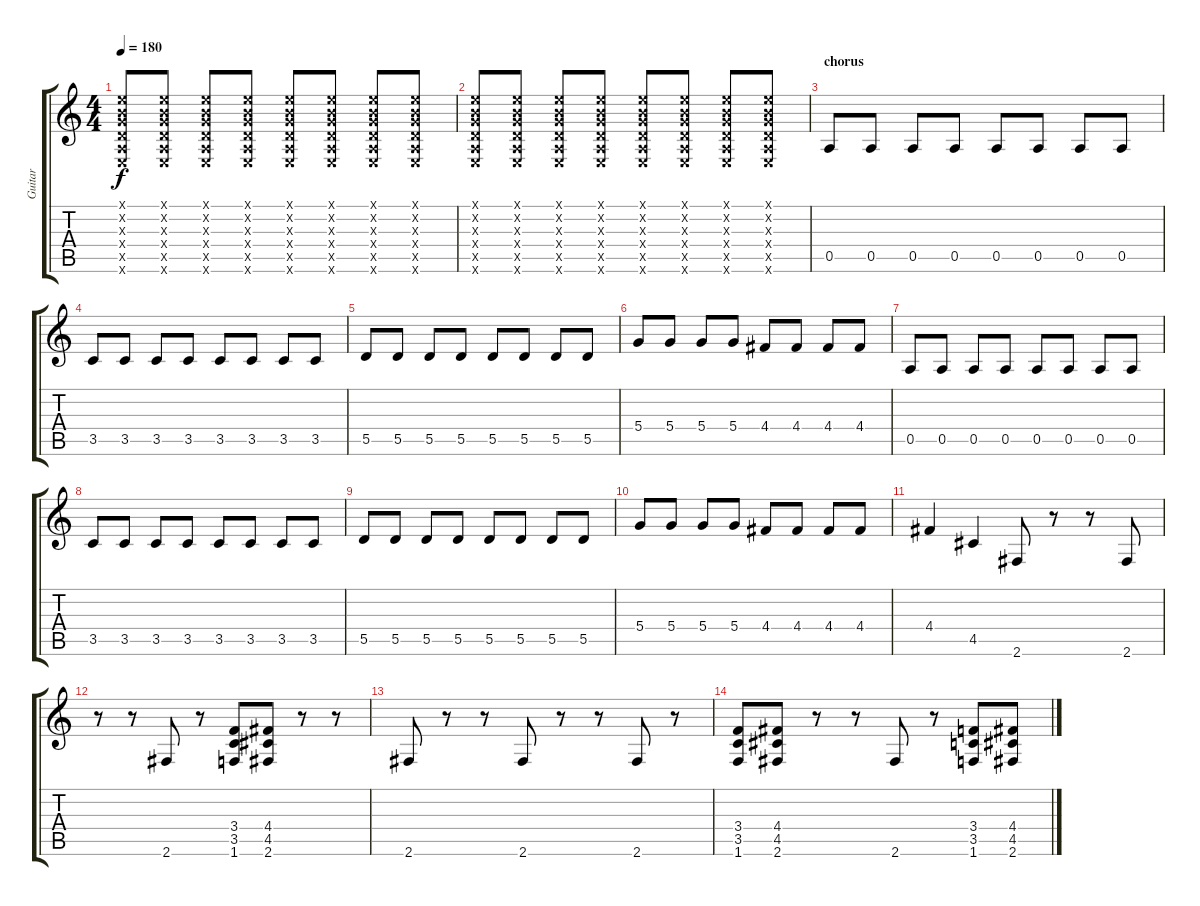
\track ("Guitar" "Guitar") {instrument overdrivenguitar}
\staff {score tabs}
\tuning (E4 B3 G3 D3 A2 E2) {hide}
\ts (4 4)
\tempo 180
\clef g2
\ks c
(0.1{x} 0.2{x} 0.3{x} 0.4{x} 0.5{x} 0.6{x}).8{dy f} (0.1{x} 0.2{x} 0.3{x} 0.4{x} 0.5{x} 0.6{x}).8 (0.1{x} 0.2{x} 0.3{x} 0.4{x} 0.5{x} 0.6{x}).8 (0.1{x} 0.2{x} 0.3{x} 0.4{x} 0.5{x} 0.6{x}).8 (0.1{x} 0.2{x} 0.3{x} 0.4{x} 0.5{x} 0.6{x}).8 (0.1{x} 0.2{x} 0.3{x} 0.4{x} 0.5{x} 0.6{x}).8 (0.1{x} 0.2{x} 0.3{x} 0.4{x} 0.5{x} 0.6{x}).8 (0.1{x} 0.2{x} 0.3{x} 0.4{x} 0.5{x} 0.6{x}).8 |
(0.1{x} 0.2{x} 0.3{x} 0.4{x} 0.5{x} 0.6{x}).8 (0.1{x} 0.2{x} 0.3{x} 0.4{x} 0.5{x} 0.6{x}).8 (0.1{x} 0.2{x} 0.3{x} 0.4{x} 0.5{x} 0.6{x}).8 (0.1{x} 0.2{x} 0.3{x} 0.4{x} 0.5{x} 0.6{x}).8 (0.1{x} 0.2{x} 0.3{x} 0.4{x} 0.5{x} 0.6{x}).8 (0.1{x} 0.2{x} 0.3{x} 0.4{x} 0.5{x} 0.6{x}).8 (0.1{x} 0.2{x} 0.3{x} 0.4{x} 0.5{x} 0.6{x}).8 (0.1{x} 0.2{x} 0.3{x} 0.4{x} 0.5{x} 0.6{x}).8 |
\section ("" "chorus")
0.5.8 0.5.8 0.5.8 0.5.8 0.5.8 0.5.8 0.5.8 0.5.8 |
3.5.8 3.5.8 3.5.8 3.5.8 3.5.8 3.5.8 3.5.8 3.5.8 |
5.5.8 5.5.8 5.5.8 5.5.8 5.5.8 5.5.8 5.5.8 5.5.8 |
5.4.8 5.4.8 5.4.8 5.4.8 4.4.8 4.4.8 4.4.8 4.4.8 |
0.5.8 0.5.8 0.5.8 0.5.8 0.5.8 0.5.8 0.5.8 0.5.8 |
3.5.8 3.5.8 3.5.8 3.5.8 3.5.8 3.5.8 3.5.8 3.5.8 |
5.5.8 5.5.8 5.5.8 5.5.8 5.5.8 5.5.8 5.5.8 5.5.8 |
5.4.8 5.4.8 5.4.8 5.4.8 4.4.8 4.4.8 4.4.8 4.4.8 |
4.4.4 4.5.4 2.6.8 r.8 r.8 2.6.8 |
r.8 r.8 2.6.8 r.8 (3.4 3.5 1.6).8 (4.4 4.5 2.6).8 r.8 r.8 |
2.6.8 r.8 r.8 2.6.8 r.8 r.8 2.6.8 r.8 |
(3.4 3.5 1.6).8 (4.4 4.5 2.6).8 r.8 r.8 2.6.8 r.8 (3.4 3.5 1.6).8 (4.4 4.5 2.6).8
